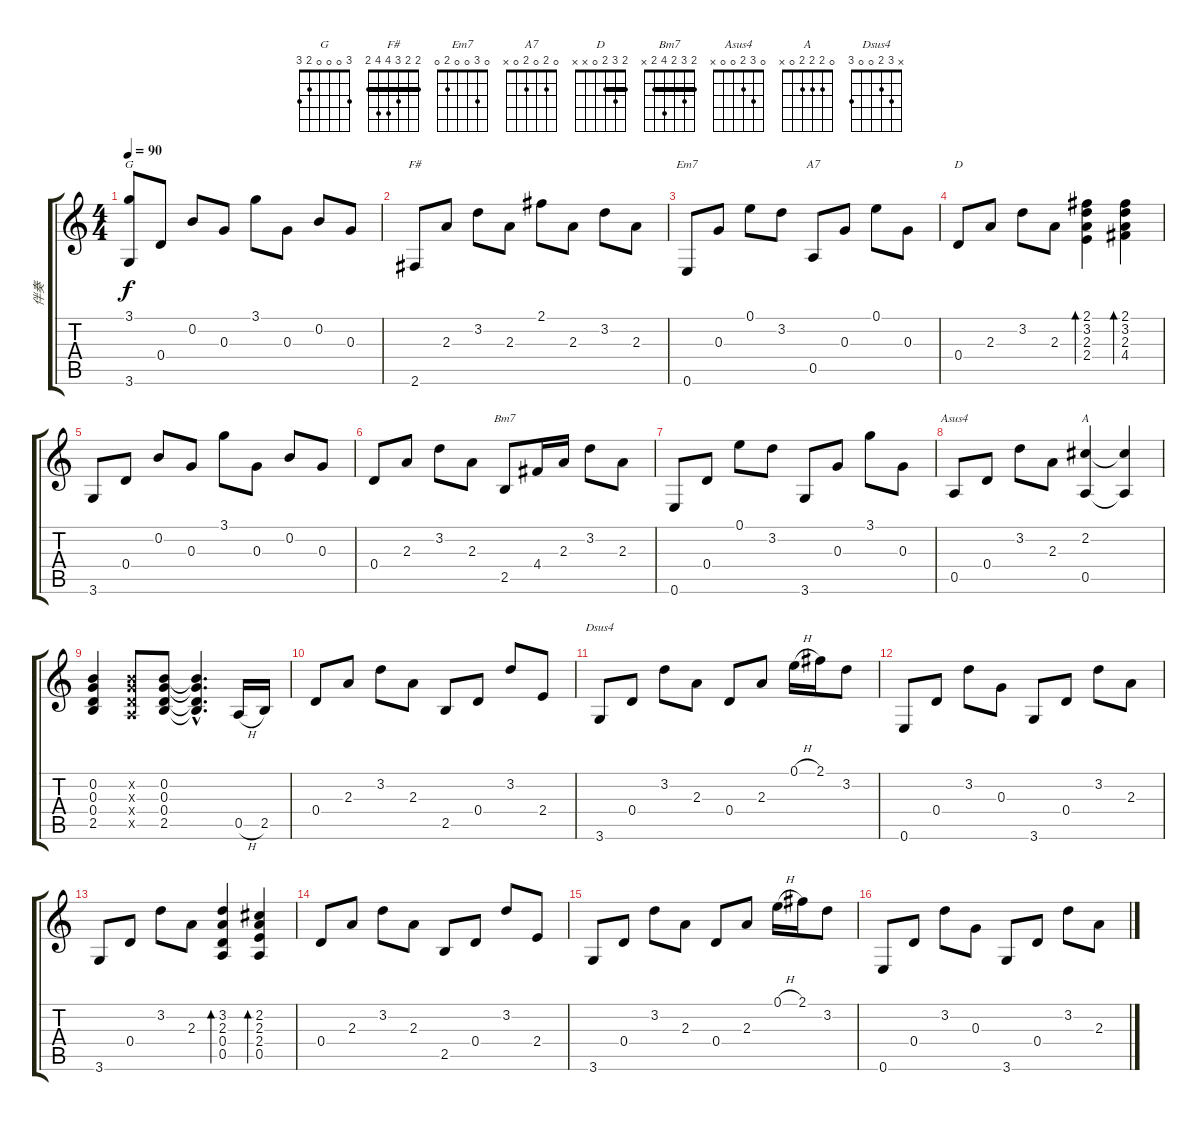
\track ("伴奏" "伴奏") {instrument acousticguitarsteel}
\staff {score tabs}
\tuning (E4 B3 G3 D3 A2 E2) {hide}
\chord ("G" 3 0 0 0 2 3)
\chord ("F#" 2 2 3 4 4 2) {barre 2}
\chord ("Em7" 0 3 0 0 2 0)
\chord ("A7" 0 2 0 2 0 x)
\chord ("D" 2 3 2 0 x x) {barre 2}
\chord ("Bm7" 2 3 2 4 2 x) {barre 2}
\chord ("Asus4" 0 3 2 0 0 x)
\chord ("A" 0 2 2 2 0 x)
\chord ("Dsus4" x 3 2 0 0 3)
\ts (4 4)
\tempo 90
\clef g2
\ks c
(3.1 3.6).8{ch "G" dy f} 0.4.8 0.2.8 0.3.8 3.1.8 0.3.8 0.2.8 0.3.8 |
2.6.8{ch "F#"} 2.3.8 3.2.8 2.3.8 2.1.8 2.3.8 3.2.8 2.3.8 |
0.6.8{ch "Em7"} 0.3.8 0.1.8 3.2.8 0.5.8{ch "A7"} 0.3.8 0.1.8 0.3.8 |
0.4.8{ch "D"} 2.3.8 3.2.8 2.3.8 (2.1 3.2 2.3 2.4).4{bd 240} (2.1 3.2 2.3 4.4).4{bd 240} |
3.6.8 0.4.8 0.2.8 0.3.8 3.1.8 0.3.8 0.2.8 0.3.8 |
0.4.8 2.3.8 3.2.8 2.3.8 2.5.8{ch "Bm7"} 4.4.16 2.3.16 3.2.8 2.3.8 |
0.6.8 0.4.8 0.1.8 3.2.8 3.6.8 0.3.8 3.1.8 0.3.8 |
0.5.8{ch "Asus4"} 0.4.8 3.2.8 2.3.8 (2.2 0.5).4{ch "A"} (2.2{t} 0.5{t}).4 |
(0.2 0.3 0.4 2.5).4 (0.2{x} 0.3{x} 0.4{x} 0.5{x}).8 (0.2 0.3 0.4 2.5).8 (0.2{hac t} 0.3{hac t} 0.4{hac t} 2.5{hac t}).4{d} 0.5{h}.16 2.5.16 |
0.4.8 2.3.8 3.2.8 2.3.8 2.5.8 0.4.8 3.2.8 2.4.8 |
3.6.8{ch "Dsus4"} 0.4.8 3.2.8 2.3.8 0.4.8 2.3.8 0.1{h}.16 2.1.16 3.2.8 |
0.6.8 0.4.8 3.2.8 0.3.8 3.6.8 0.4.8 3.2.8 2.3.8 |
3.6.8 0.4.8 3.2.8 2.3.8 (3.2 2.3 0.4 0.5).4{bd 240} (2.2 2.3 2.4 0.5).4{bd 240} |
0.4.8 2.3.8 3.2.8 2.3.8 2.5.8 0.4.8 3.2.8 2.4.8 |
3.6.8 0.4.8 3.2.8 2.3.8 0.4.8 2.3.8 0.1{h}.16 2.1.16 3.2.8 |
0.6.8 0.4.8 3.2.8 0.3.8 3.6.8 0.4.8 3.2.8 2.3.8
